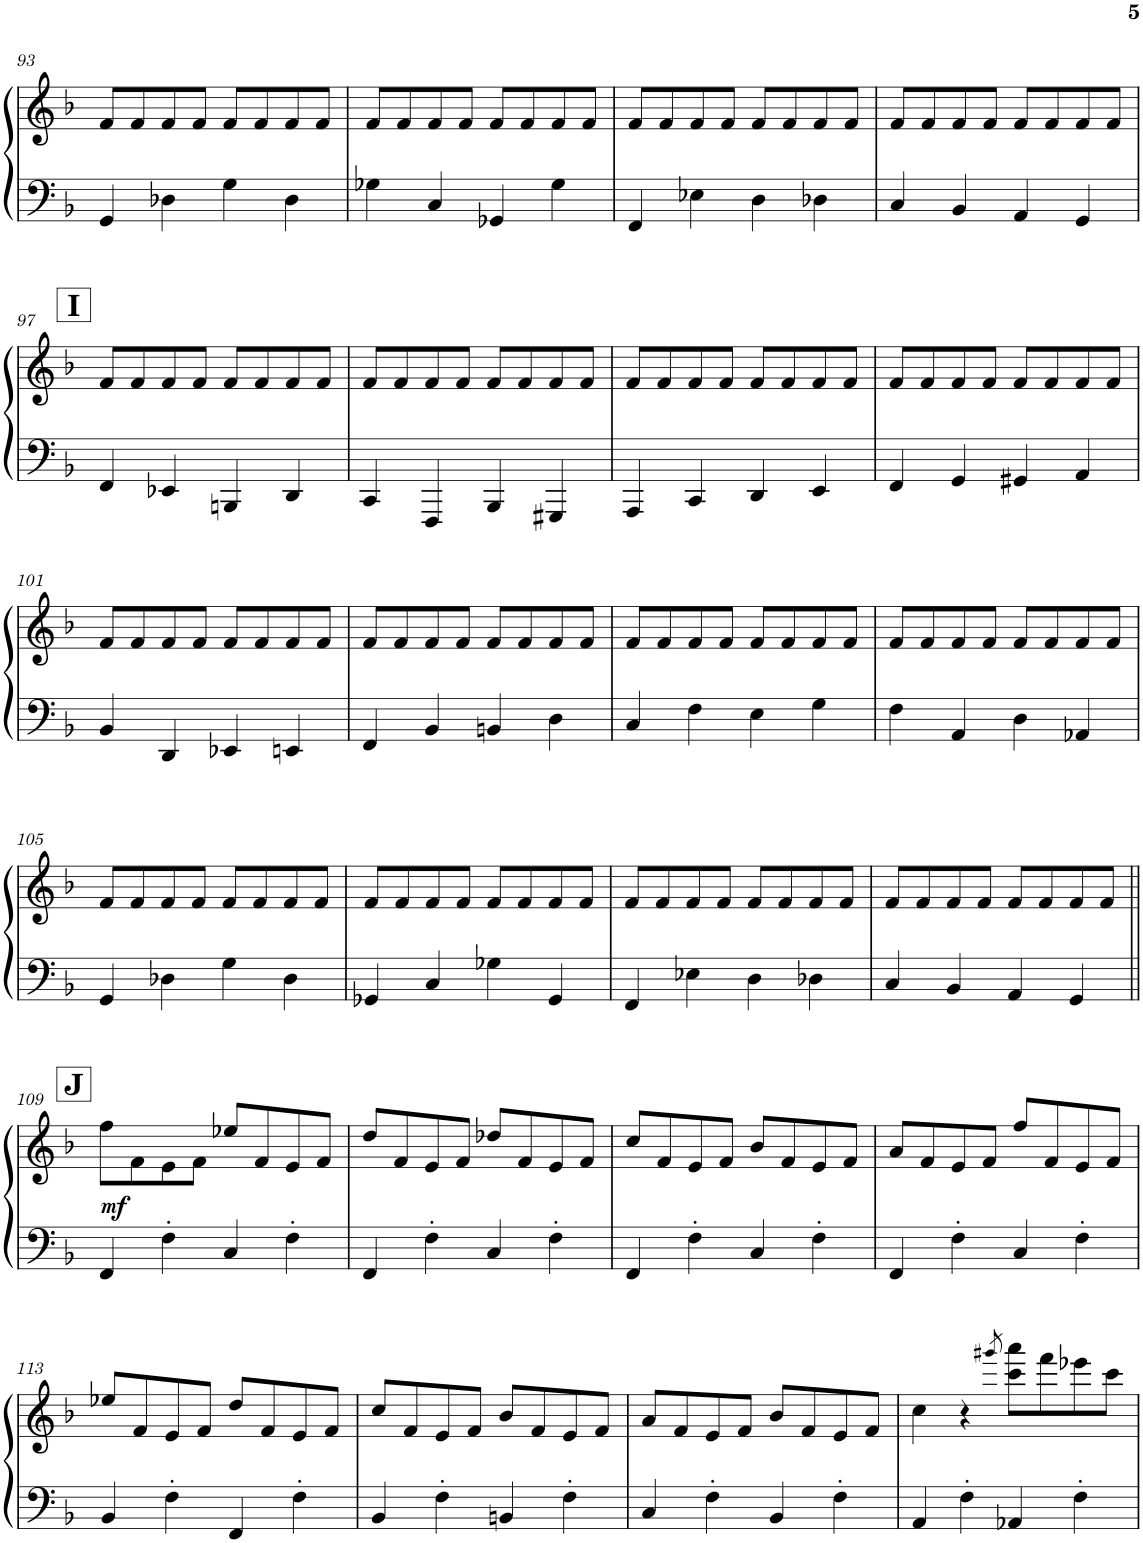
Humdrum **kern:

**kern	**kern	**dynam
*part1	*part1	*part1
*staff2	*staff1	*staff1/2
*I"Piano	*	*
*I'Pno.	*	*
!!LO:PB:g=z
*clefF4	*clefG2	*
*k[b-]	*k[b-]	*
*M4/4	*M4/4	*
=93	=93	=93
4GG/	8f/L	.
.	8f/	.
4D-X\	8f/	.
.	8f/J	.
4G\	8f/L	.
.	8f/	.
4D-\	8f/	.
.	8f/J	.
=94	=94	=94
4G-X\	8f/L	.
.	8f/	.
4C/	8f/	.
.	8f/J	.
4GG-X/	8f/L	.
.	8f/	.
4G-\	8f/	.
.	8f/J	.
=95	=95	=95
4FF/	8f/L	.
.	8f/	.
4E-X\	8f/	.
.	8f/J	.
4D\	8f/L	.
.	8f/	.
4D-X\	8f/	.
.	8f/J	.
=96	=96	=96
4C/	8f/L	.
.	8f/	.
4BB-/	8f/	.
.	8f/J	.
4AA/	8f/L	.
.	8f/	.
4GG/	8f/	.
.	8f/J	.
!!LO:LB:g=z
!!LO:REH:place=s1:a:B:cj:fs=14:t=I
=97	=97	=97
4FF/	8f/L	.
.	8f/	.
4EE-X/	8f/	.
.	8f/J	.
4BBBn/	8f/L	.
.	8f/	.
4DD/	8f/	.
.	8f/J	.
=98	=98	=98
4CC/	8f/L	.
.	8f/	.
4FFF/	8f/	.
.	8f/J	.
4BBB-/	8f/L	.
.	8f/	.
4GGG#X/	8f/	.
.	8f/J	.
=99	=99	=99
4AAA/	8f/L	.
.	8f/	.
4CC/	8f/	.
.	8f/J	.
4DD/	8f/L	.
.	8f/	.
4EE/	8f/	.
.	8f/J	.
=100	=100	=100
4FF/	8f/L	.
.	8f/	.
4GG/	8f/	.
.	8f/J	.
4GG#X/	8f/L	.
.	8f/	.
4AA/	8f/	.
.	8f/J	.
!!LO:LB:g=z
=101	=101	=101
4BB-/	8f/L	.
.	8f/	.
4DD/	8f/	.
.	8f/J	.
4EE-X/	8f/L	.
.	8f/	.
4EEn/	8f/	.
.	8f/J	.
=102	=102	=102
4FF/	8f/L	.
.	8f/	.
4BB-/	8f/	.
.	8f/J	.
4BBn/	8f/L	.
.	8f/	.
4D\	8f/	.
.	8f/J	.
=103	=103	=103
4C/	8f/L	.
.	8f/	.
4F\	8f/	.
.	8f/J	.
4E\	8f/L	.
.	8f/	.
4G\	8f/	.
.	8f/J	.
=104	=104	=104
4F\	8f/L	.
.	8f/	.
4AA/	8f/	.
.	8f/J	.
4D\	8f/L	.
.	8f/	.
4AA-X/	8f/	.
.	8f/J	.
!!LO:LB:g=z
=105	=105	=105
4GG/	8f/L	.
.	8f/	.
4D-X\	8f/	.
.	8f/J	.
4G\	8f/L	.
.	8f/	.
4D-\	8f/	.
.	8f/J	.
=106	=106	=106
4GG-X/	8f/L	.
.	8f/	.
4C/	8f/	.
.	8f/J	.
4G-X\	8f/L	.
.	8f/	.
4GG-/	8f/	.
.	8f/J	.
=107	=107	=107
4FF/	8f/L	.
.	8f/	.
4E-X\	8f/	.
.	8f/J	.
4D\	8f/L	.
.	8f/	.
4D-X\	8f/	.
.	8f/J	.
=108	=108	=108
4C/	8f/L	.
.	8f/	.
4BB-/	8f/	.
.	8f/J	.
4AA/	8f/L	.
.	8f/	.
4GG/	8f/	.
.	8f/J	.
!!LO:LB:g=z
!!LO:REH:place=s1:a:B:cj:fs=14:t=J
=109||	=109||	=109||
!	!	!LO:DY:b
4FF/	8ff\L	mf
.	8f\	.
4F'\	8e\	.
.	8f\J	.
4C/	8ee-X/L	.
.	8f/	.
4F'\	8e/	.
.	8f/J	.
=110	=110	=110
4FF/	8dd/L	.
.	8f/	.
4F'\	8e/	.
.	8f/J	.
4C/	8dd-X/L	.
.	8f/	.
4F'\	8e/	.
.	8f/J	.
=111	=111	=111
4FF/	8cc/L	.
.	8f/	.
4F'\	8e/	.
.	8f/J	.
4C/	8b-/L	.
.	8f/	.
4F'\	8e/	.
.	8f/J	.
=112	=112	=112
4FF/	8a/L	.
.	8f/	.
4F'\	8e/	.
.	8f/J	.
4C/	8ff/L	.
.	8f/	.
4F'\	8e/	.
.	8f/J	.
!!LO:LB:g=z
=113	=113	=113
4BB-/	8ee-X/L	.
.	8f/	.
4F'\	8e/	.
.	8f/J	.
4FF/	8dd/L	.
.	8f/	.
4F'\	8e/	.
.	8f/J	.
=114	=114	=114
4BB-/	8cc/L	.
.	8f/	.
4F'\	8e/	.
.	8f/J	.
4BBn/	8b-/L	.
.	8f/	.
4F'\	8e/	.
.	8f/J	.
=115	=115	=115
4C/	8a/L	.
.	8f/	.
4F'\	8e/	.
.	8f/J	.
4BB-/	8b-/L	.
.	8f/	.
4F'\	8e/	.
.	8f/J	.
=116	=116	=116
4AA/	4cc\	.
4F'\	4r	.
.	8qggg#X/	.
4AA-X/	8ccc\ 8aaa\L	.
.	8fff\	.
4F'\	8eee-X\	.
.	8ccc\J	.
=	=	=
*-	*-	*-
